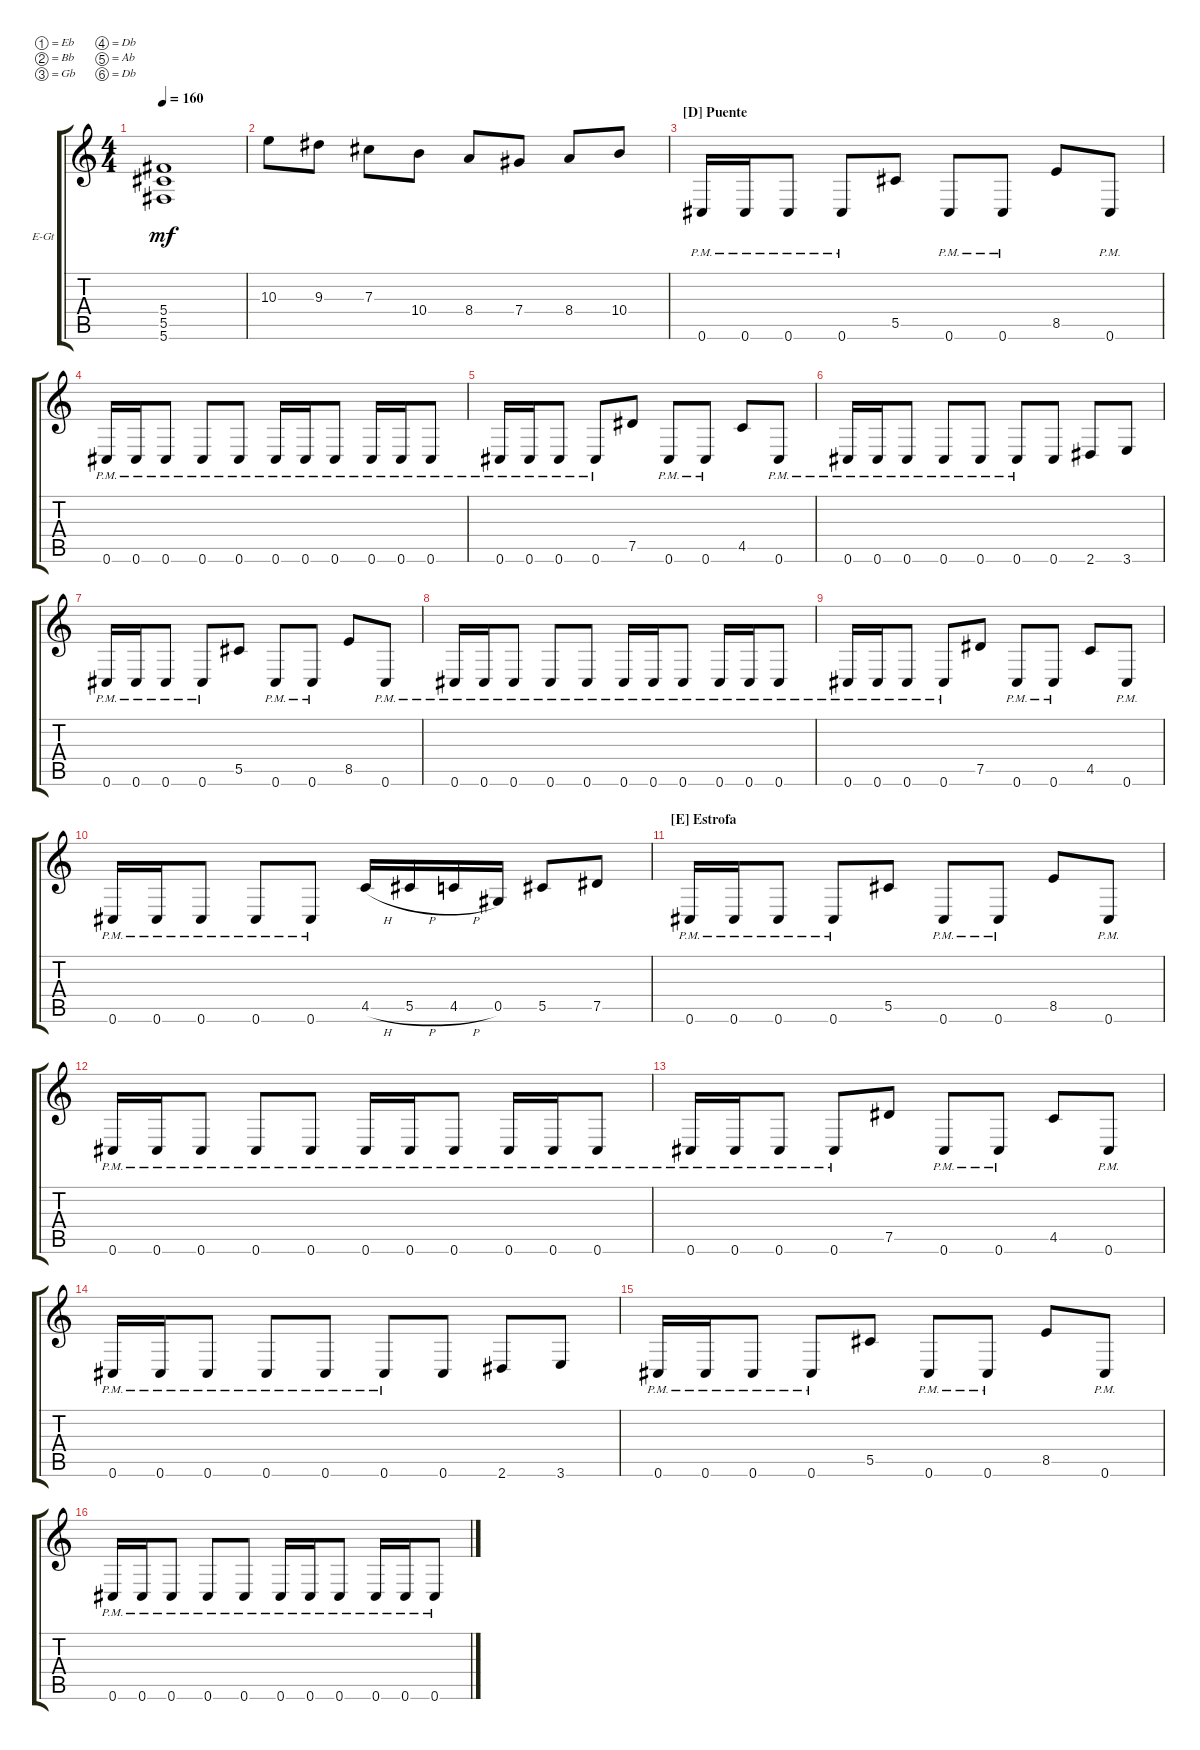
\bracketExtendMode groupsimilarinstruments
\firstSystemTrackNameOrientation horizontal
\otherSystemsTrackNameOrientation horizontal
\track ("Matt Heafy" "E-Gt") {instrument distortionguitar}
\staff {score tabs}
\tuning (Eb4 Bb3 Gb3 Db3 Ab2 Db2)
\ts (4 4)
\tempo 160
\clef g2
\ks c
(5.6 5.5 5.4).1{dy mf} |
10.3.8 9.3.8 7.3.8 10.4.8 8.4.8 7.4.8 8.4.8 10.4.8 |
\section ("D" "Puente")
0.6{pm}.16 0.6{pm}.16 0.6{pm}.8 0.6{pm}.8 5.5.8 0.6{pm}.8 0.6{pm}.8 8.5.8 0.6{pm}.8 |
0.6{pm}.16 0.6{pm}.16 0.6{pm}.8 0.6{pm}.8 0.6{pm}.8 0.6{pm}.16 0.6{pm}.16 0.6{pm}.8 0.6{pm}.16 0.6{pm}.16 0.6{pm}.8 |
0.6{pm}.16 0.6{pm}.16 0.6{pm}.8 0.6{pm}.8 7.5.8 0.6{pm}.8 0.6{pm}.8 4.5.8 0.6{pm}.8 |
0.6{pm}.16 0.6{pm}.16 0.6{pm}.8 0.6{pm}.8 0.6{pm}.8 0.6{pm}.8 0.6.8 2.6.8 3.6.8 |
0.6{pm}.16 0.6{pm}.16 0.6{pm}.8 0.6{pm}.8 5.5.8 0.6{pm}.8 0.6{pm}.8 8.5.8 0.6{pm}.8 |
0.6{pm}.16 0.6{pm}.16 0.6{pm}.8 0.6{pm}.8 0.6{pm}.8 0.6{pm}.16 0.6{pm}.16 0.6{pm}.8 0.6{pm}.16 0.6{pm}.16 0.6{pm}.8 |
0.6{pm}.16 0.6{pm}.16 0.6{pm}.8 0.6{pm}.8 7.5.8 0.6{pm}.8 0.6{pm}.8 4.5.8 0.6{pm}.8 |
0.6{pm}.16 0.6{pm}.16 0.6{pm}.8 0.6{pm}.8 0.6{pm}.8 4.5{h}.16 5.5{h}.16 4.5{h}.16 0.5.16 5.5.8 7.5.8 |
\section ("E" "Estrofa")
0.6{pm}.16 0.6{pm}.16 0.6{pm}.8 0.6{pm}.8 5.5.8 0.6{pm}.8 0.6{pm}.8 8.5.8 0.6{pm}.8 |
0.6{pm}.16 0.6{pm}.16 0.6{pm}.8 0.6{pm}.8 0.6{pm}.8 0.6{pm}.16 0.6{pm}.16 0.6{pm}.8 0.6{pm}.16 0.6{pm}.16 0.6{pm}.8 |
0.6{pm}.16 0.6{pm}.16 0.6{pm}.8 0.6{pm}.8 7.5.8 0.6{pm}.8 0.6{pm}.8 4.5.8 0.6{pm}.8 |
0.6{pm}.16 0.6{pm}.16 0.6{pm}.8 0.6{pm}.8 0.6{pm}.8 0.6{pm}.8 0.6.8 2.6.8 3.6.8 |
0.6{pm}.16 0.6{pm}.16 0.6{pm}.8 0.6{pm}.8 5.5.8 0.6{pm}.8 0.6{pm}.8 8.5.8 0.6{pm}.8 |
0.6{pm}.16 0.6{pm}.16 0.6{pm}.8 0.6{pm}.8 0.6{pm}.8 0.6{pm}.16 0.6{pm}.16 0.6{pm}.8 0.6{pm}.16 0.6{pm}.16 0.6{pm}.8
